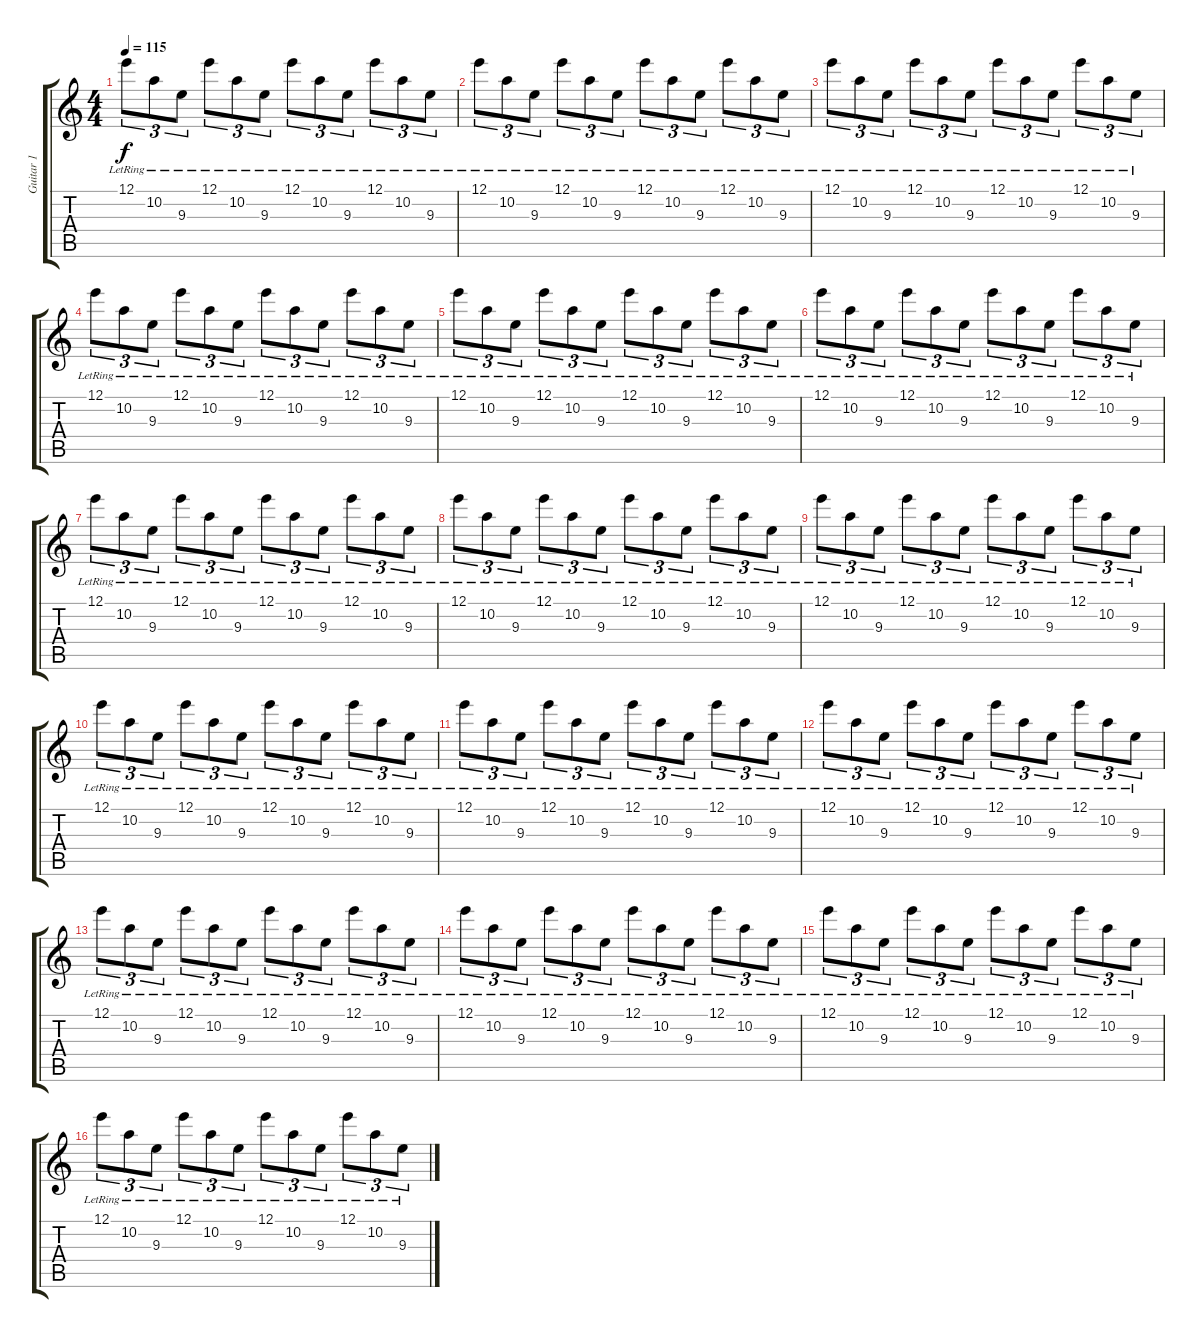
\track ("Guitar 1" "Guitar 1") {instrument overdrivenguitar}
\staff {score tabs}
\tuning (E4 B3 G3 D3 A2 E2) {hide}
\ts (4 4)
\tempo 115
\clef g2
\ks c
12.1{lr}.8{tu (3 2) dy f} 10.2{lr}.8{tu (3 2)} 9.3{lr}.8{tu (3 2)} 12.1{lr}.8{tu (3 2)} 10.2{lr}.8{tu (3 2)} 9.3{lr}.8{tu (3 2)} 12.1{lr}.8{tu (3 2)} 10.2{lr}.8{tu (3 2)} 9.3{lr}.8{tu (3 2)} 12.1{lr}.8{tu (3 2)} 10.2{lr}.8{tu (3 2)} 9.3{lr}.8{tu (3 2)} |
12.1{lr}.8{tu (3 2)} 10.2{lr}.8{tu (3 2)} 9.3{lr}.8{tu (3 2)} 12.1{lr}.8{tu (3 2)} 10.2{lr}.8{tu (3 2)} 9.3{lr}.8{tu (3 2)} 12.1{lr}.8{tu (3 2)} 10.2{lr}.8{tu (3 2)} 9.3{lr}.8{tu (3 2)} 12.1{lr}.8{tu (3 2)} 10.2{lr}.8{tu (3 2)} 9.3{lr}.8{tu (3 2)} |
12.1{lr}.8{tu (3 2)} 10.2{lr}.8{tu (3 2)} 9.3{lr}.8{tu (3 2)} 12.1{lr}.8{tu (3 2)} 10.2{lr}.8{tu (3 2)} 9.3{lr}.8{tu (3 2)} 12.1{lr}.8{tu (3 2)} 10.2{lr}.8{tu (3 2)} 9.3{lr}.8{tu (3 2)} 12.1{lr}.8{tu (3 2)} 10.2{lr}.8{tu (3 2)} 9.3{lr}.8{tu (3 2)} |
12.1{lr}.8{tu (3 2)} 10.2{lr}.8{tu (3 2)} 9.3{lr}.8{tu (3 2)} 12.1{lr}.8{tu (3 2)} 10.2{lr}.8{tu (3 2)} 9.3{lr}.8{tu (3 2)} 12.1{lr}.8{tu (3 2)} 10.2{lr}.8{tu (3 2)} 9.3{lr}.8{tu (3 2)} 12.1{lr}.8{tu (3 2)} 10.2{lr}.8{tu (3 2)} 9.3{lr}.8{tu (3 2)} |
12.1{lr}.8{tu (3 2)} 10.2{lr}.8{tu (3 2)} 9.3{lr}.8{tu (3 2)} 12.1{lr}.8{tu (3 2)} 10.2{lr}.8{tu (3 2)} 9.3{lr}.8{tu (3 2)} 12.1{lr}.8{tu (3 2)} 10.2{lr}.8{tu (3 2)} 9.3{lr}.8{tu (3 2)} 12.1{lr}.8{tu (3 2)} 10.2{lr}.8{tu (3 2)} 9.3{lr}.8{tu (3 2)} |
12.1{lr}.8{tu (3 2)} 10.2{lr}.8{tu (3 2)} 9.3{lr}.8{tu (3 2)} 12.1{lr}.8{tu (3 2)} 10.2{lr}.8{tu (3 2)} 9.3{lr}.8{tu (3 2)} 12.1{lr}.8{tu (3 2)} 10.2{lr}.8{tu (3 2)} 9.3{lr}.8{tu (3 2)} 12.1{lr}.8{tu (3 2)} 10.2{lr}.8{tu (3 2)} 9.3{lr}.8{tu (3 2)} |
12.1{lr}.8{tu (3 2)} 10.2{lr}.8{tu (3 2)} 9.3{lr}.8{tu (3 2)} 12.1{lr}.8{tu (3 2)} 10.2{lr}.8{tu (3 2)} 9.3{lr}.8{tu (3 2)} 12.1{lr}.8{tu (3 2)} 10.2{lr}.8{tu (3 2)} 9.3{lr}.8{tu (3 2)} 12.1{lr}.8{tu (3 2)} 10.2{lr}.8{tu (3 2)} 9.3{lr}.8{tu (3 2)} |
12.1{lr}.8{tu (3 2)} 10.2{lr}.8{tu (3 2)} 9.3{lr}.8{tu (3 2)} 12.1{lr}.8{tu (3 2)} 10.2{lr}.8{tu (3 2)} 9.3{lr}.8{tu (3 2)} 12.1{lr}.8{tu (3 2)} 10.2{lr}.8{tu (3 2)} 9.3{lr}.8{tu (3 2)} 12.1{lr}.8{tu (3 2)} 10.2{lr}.8{tu (3 2)} 9.3{lr}.8{tu (3 2)} |
12.1{lr}.8{tu (3 2)} 10.2{lr}.8{tu (3 2)} 9.3{lr}.8{tu (3 2)} 12.1{lr}.8{tu (3 2)} 10.2{lr}.8{tu (3 2)} 9.3{lr}.8{tu (3 2)} 12.1{lr}.8{tu (3 2)} 10.2{lr}.8{tu (3 2)} 9.3{lr}.8{tu (3 2)} 12.1{lr}.8{tu (3 2)} 10.2{lr}.8{tu (3 2)} 9.3{lr}.8{tu (3 2)} |
12.1{lr}.8{tu (3 2)} 10.2{lr}.8{tu (3 2)} 9.3{lr}.8{tu (3 2)} 12.1{lr}.8{tu (3 2)} 10.2{lr}.8{tu (3 2)} 9.3{lr}.8{tu (3 2)} 12.1{lr}.8{tu (3 2)} 10.2{lr}.8{tu (3 2)} 9.3{lr}.8{tu (3 2)} 12.1{lr}.8{tu (3 2)} 10.2{lr}.8{tu (3 2)} 9.3{lr}.8{tu (3 2)} |
12.1{lr}.8{tu (3 2)} 10.2{lr}.8{tu (3 2)} 9.3{lr}.8{tu (3 2)} 12.1{lr}.8{tu (3 2)} 10.2{lr}.8{tu (3 2)} 9.3{lr}.8{tu (3 2)} 12.1{lr}.8{tu (3 2)} 10.2{lr}.8{tu (3 2)} 9.3{lr}.8{tu (3 2)} 12.1{lr}.8{tu (3 2)} 10.2{lr}.8{tu (3 2)} 9.3{lr}.8{tu (3 2)} |
12.1{lr}.8{tu (3 2)} 10.2{lr}.8{tu (3 2)} 9.3{lr}.8{tu (3 2)} 12.1{lr}.8{tu (3 2)} 10.2{lr}.8{tu (3 2)} 9.3{lr}.8{tu (3 2)} 12.1{lr}.8{tu (3 2)} 10.2{lr}.8{tu (3 2)} 9.3{lr}.8{tu (3 2)} 12.1{lr}.8{tu (3 2)} 10.2{lr}.8{tu (3 2)} 9.3{lr}.8{tu (3 2)} |
12.1{lr}.8{tu (3 2)} 10.2{lr}.8{tu (3 2)} 9.3{lr}.8{tu (3 2)} 12.1{lr}.8{tu (3 2)} 10.2{lr}.8{tu (3 2)} 9.3{lr}.8{tu (3 2)} 12.1{lr}.8{tu (3 2)} 10.2{lr}.8{tu (3 2)} 9.3{lr}.8{tu (3 2)} 12.1{lr}.8{tu (3 2)} 10.2{lr}.8{tu (3 2)} 9.3{lr}.8{tu (3 2)} |
12.1{lr}.8{tu (3 2)} 10.2{lr}.8{tu (3 2)} 9.3{lr}.8{tu (3 2)} 12.1{lr}.8{tu (3 2)} 10.2{lr}.8{tu (3 2)} 9.3{lr}.8{tu (3 2)} 12.1{lr}.8{tu (3 2)} 10.2{lr}.8{tu (3 2)} 9.3{lr}.8{tu (3 2)} 12.1{lr}.8{tu (3 2)} 10.2{lr}.8{tu (3 2)} 9.3{lr}.8{tu (3 2)} |
12.1{lr}.8{tu (3 2)} 10.2{lr}.8{tu (3 2)} 9.3{lr}.8{tu (3 2)} 12.1{lr}.8{tu (3 2)} 10.2{lr}.8{tu (3 2)} 9.3{lr}.8{tu (3 2)} 12.1{lr}.8{tu (3 2)} 10.2{lr}.8{tu (3 2)} 9.3{lr}.8{tu (3 2)} 12.1{lr}.8{tu (3 2)} 10.2{lr}.8{tu (3 2)} 9.3{lr}.8{tu (3 2)} |
12.1{lr}.8{tu (3 2)} 10.2{lr}.8{tu (3 2)} 9.3{lr}.8{tu (3 2)} 12.1{lr}.8{tu (3 2)} 10.2{lr}.8{tu (3 2)} 9.3{lr}.8{tu (3 2)} 12.1{lr}.8{tu (3 2)} 10.2{lr}.8{tu (3 2)} 9.3{lr}.8{tu (3 2)} 12.1{lr}.8{tu (3 2)} 10.2{lr}.8{tu (3 2)} 9.3{lr}.8{tu (3 2)}
